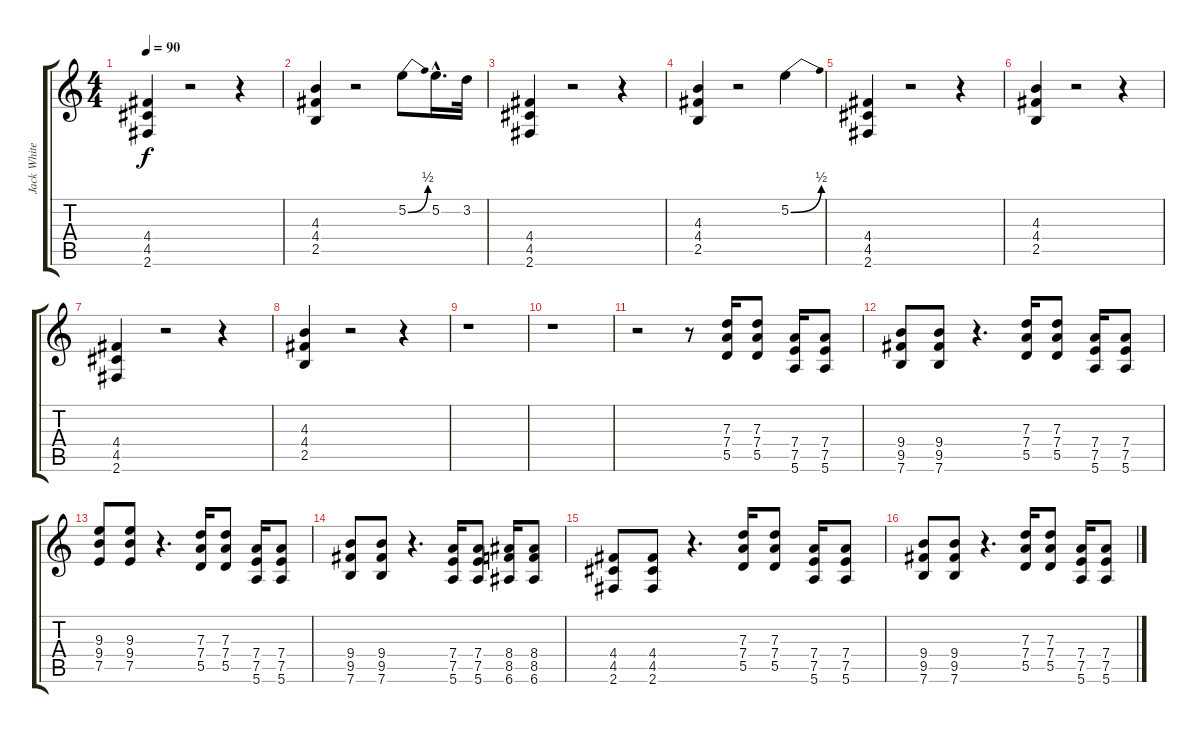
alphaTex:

\track ("Jack White" "Jack White") {instrument distortionguitar}
\staff {score tabs}
\tuning (E4 B3 G3 D3 A2 E2) {hide}
\ts (4 4)
\tempo 90
\clef g2
\ks c
(4.4 4.5 2.6).4{dy f} r.2 r.4 |
(4.3 4.4 2.5).4 r.2 5.2{be (bend 0 0 60 2)}.8 5.2{hac}.16{d} 3.2.32 |
(4.4 4.5 2.6).4 r.2 r.4 |
(4.3 4.4 2.5).4 r.2 5.2{be (bend 0 0 60 2)}.4 |
(4.4 4.5 2.6).4 r.2 r.4 |
(4.3 4.4 2.5).4 r.2 r.4 |
(4.4 4.5 2.6).4 r.2 r.4 |
(4.3 4.4 2.5).4 r.2 r.4 |
r.1 |
r.1 |
r.2 r.8 (7.3 7.4 5.5).16 (7.3 7.4 5.5).8 (7.4 7.5 5.6).16 (7.4 7.5 5.6).8 |
(9.4 9.5 7.6).8 (9.4 9.5 7.6).8 r.4{d} (7.3 7.4 5.5).16 (7.3 7.4 5.5).8 (7.4 7.5 5.6).16 (7.4 7.5 5.6).8 |
(9.3 9.4 7.5).8 (9.3 9.4 7.5).8 r.4{d} (7.3 7.4 5.5).16 (7.3 7.4 5.5).8 (7.4 7.5 5.6).16 (7.4 7.5 5.6).8 |
(9.4 9.5 7.6).8 (9.4 9.5 7.6).8 r.4{d} (7.4 7.5 5.6).16 (7.4 7.5 5.6).8 (8.4 8.5 6.6).16 (8.4 8.5 6.6).8 |
(4.4 4.5 2.6).8 (4.4 4.5 2.6).8 r.4{d} (7.3 7.4 5.5).16 (7.3 7.4 5.5).8 (7.4 7.5 5.6).16 (7.4 7.5 5.6).8 |
(9.4 9.5 7.6).8 (9.4 9.5 7.6).8 r.4{d} (7.3 7.4 5.5).16 (7.3 7.4 5.5).8 (7.4 7.5 5.6).16 (7.4 7.5 5.6).8
